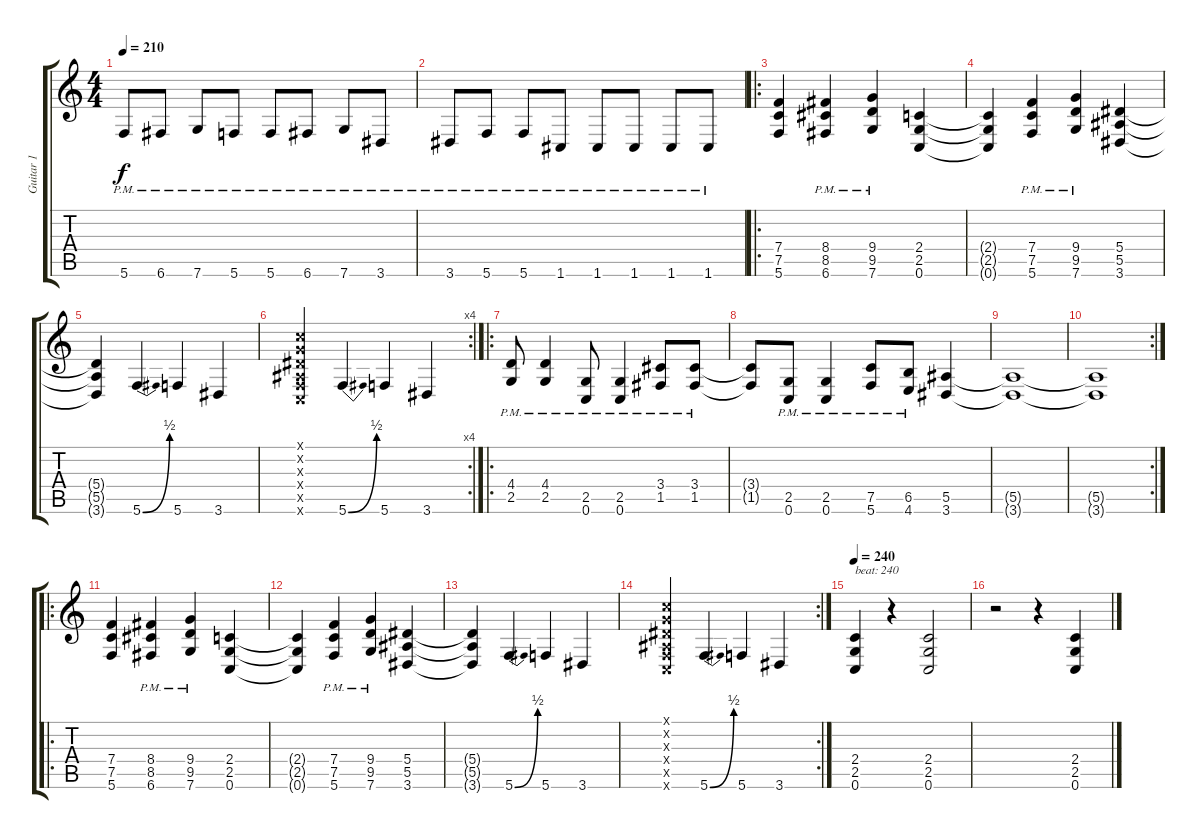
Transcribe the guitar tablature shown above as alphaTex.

\track ("Guitar 1" "Guitar 1") {instrument distortionguitar}
\staff {score tabs}
\tuning (C4 G3 Eb3 Bb2 F2 C2) {hide}
\ts (4 4)
\tempo 210
\clef g2
\ks c
5.6{pm}.8{dy f} 6.6{pm}.8 7.6{pm}.8 5.6{pm}.8 5.6{pm}.8 6.6{pm}.8 7.6{pm}.8 3.6{pm}.8 |
3.6{pm}.8 5.6{pm}.8 5.6{pm}.8 1.6{pm}.8 1.6{pm}.8 1.6{pm}.8 1.6{pm}.8 1.6{pm}.8 |
\ro
(7.4 7.5 5.6).4 (8.4{pm} 8.5{pm} 6.6{pm}).4 (9.4{pm} 9.5{pm} 7.6{pm}).4 (2.4 2.5 0.6).4 |
(2.4{t} 2.5{t} 0.6{t}).4 (7.4{pm} 7.5{pm} 5.6{pm}).4 (9.4{pm} 9.5{pm} 7.6{pm}).4 (5.4 5.5 3.6).4 |
(5.4{t} 5.5{t} 3.6{t}).4 5.6{be (bend 0 0 60 2)}.4 5.6.4 3.6.4 |
\rc 4
(0.1{x} 0.2{x} 0.3{x} 0.4{x} 0.5{x} 0.6{x}).4 5.6{be (bend 0 0 60 2)}.4 5.6.4 3.6.4 |
\ro
(4.4{pm} 2.5{pm}).8 (4.4{pm} 2.5{pm}).4 (2.5{pm} 0.6{pm}).8 (2.5{pm} 0.6{pm}).4 (3.4{pm} 1.5{pm}).8 (3.4{pm} 1.5{pm}).8 |
(3.4{t} 1.5{t}).8 (2.5{pm} 0.6{pm}).8 (2.5{pm} 0.6{pm}).4 (7.5{pm} 5.6{pm}).8 (6.5{pm} 4.6{pm}).8 (5.5 3.6).4 |
(5.5{t} 3.6{t}).1 |
\rc 2
(5.5{t} 3.6{t}).1 |
\ro
(7.4 7.5 5.6).4 (8.4{pm} 8.5{pm} 6.6{pm}).4 (9.4{pm} 9.5{pm} 7.6{pm}).4 (2.4 2.5 0.6).4 |
(2.4{t} 2.5{t} 0.6{t}).4 (7.4{pm} 7.5{pm} 5.6{pm}).4 (9.4{pm} 9.5{pm} 7.6{pm}).4 (5.4 5.5 3.6).4 |
(5.4{t} 5.5{t} 3.6{t}).4 5.6{be (bend 0 0 60 2)}.4 5.6.4 3.6.4 |
\rc 2
(0.1{x} 0.2{x} 0.3{x} 0.4{x} 0.5{x} 0.6{x}).4 5.6{be (bend 0 0 60 2)}.4 5.6.4 3.6.4 |
\tempo 240
(2.4 2.5 0.6).4{txt "beat: 240"} r.4 (2.4 2.5 0.6).2 |
r.2 r.4 (2.4 2.5 0.6).4
